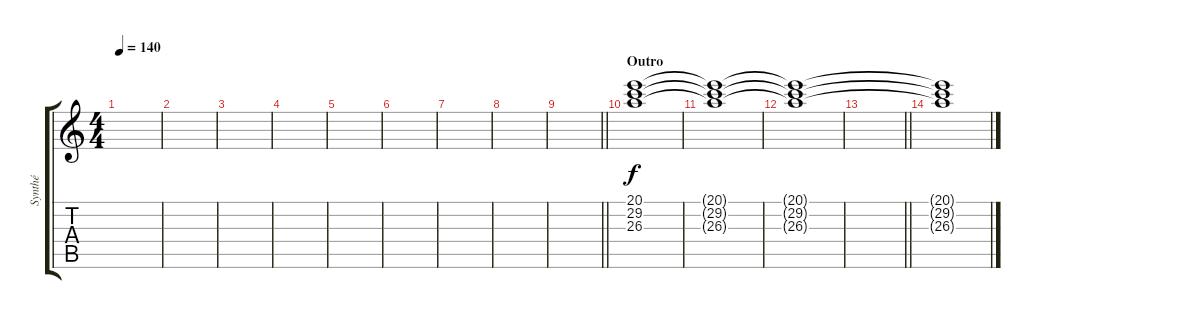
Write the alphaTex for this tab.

\track ("Synthé" "Synthé") {instrument stringensemble1}
\staff {score tabs}
\tuning (E4 B3 G3 D3 A2 E2) {hide}
\ts (4 4)
\tempo 140
\clef g2
\ks c
|
|
|
|
|
|
|
|
\barLineRight lightlight
|
\section ("" "Outro")
(20.1 29.2 26.3).1{volume 8 instrument stringensemble1} |
(20.1{t} 29.2{t} 26.3{t}).1 |
(20.1{t} 29.2{t} 26.3{t}).1 |
\barLineRight lightlight
|
(20.1{t} 29.2{t} 26.3{t}).1
